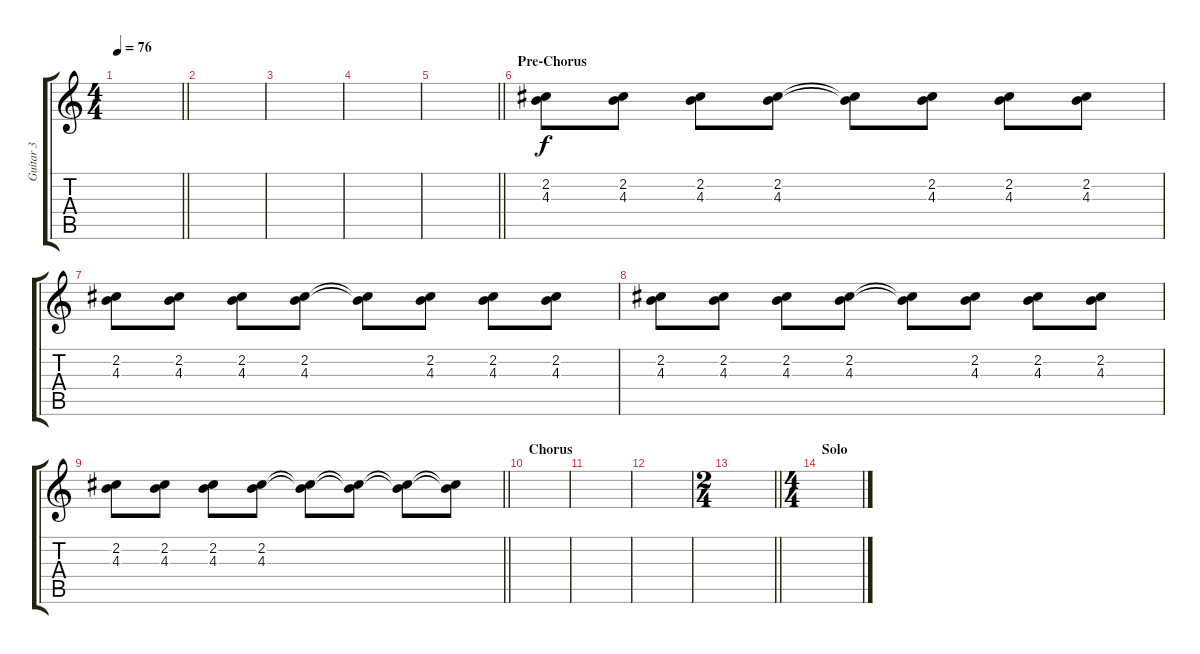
\track ("Guitar 3" "Guitar 3") {instrument overdrivenguitar}
\staff {score tabs}
\tuning (E4 B3 G3 D3 A2 E2) {hide}
\ts (4 4)
\tempo 76
\clef g2
\barLineRight lightlight
\ks c
|
|
|
|
\barLineRight lightlight
|
\section ("" "Pre-Chorus")
(2.2 4.3).8 (2.2 4.3).8 (2.2 4.3).8 (2.2 4.3).8 (2.2{t} 4.3{t}).8 (2.2 4.3).8 (2.2 4.3).8 (2.2 4.3).8 |
(2.2 4.3).8 (2.2 4.3).8 (2.2 4.3).8 (2.2 4.3).8 (2.2{t} 4.3{t}).8 (2.2 4.3).8 (2.2 4.3).8 (2.2 4.3).8 |
(2.2 4.3).8 (2.2 4.3).8 (2.2 4.3).8 (2.2 4.3).8 (2.2{t} 4.3{t}).8 (2.2 4.3).8 (2.2 4.3).8 (2.2 4.3).8 |
\barLineRight lightlight
(2.2 4.3).8 (2.2 4.3).8 (2.2 4.3).8 (2.2 4.3).8 (2.2{t} 4.3{t}).8 (2.2{t} 4.3{t}).8 (2.2{t} 4.3{t}).8 (2.2{t} 4.3{t}).8 |
\section ("" "Chorus")
|
|
|
\ts (2 4)
\barLineRight lightlight
|
\ts (4 4)
\section ("" "Solo")
